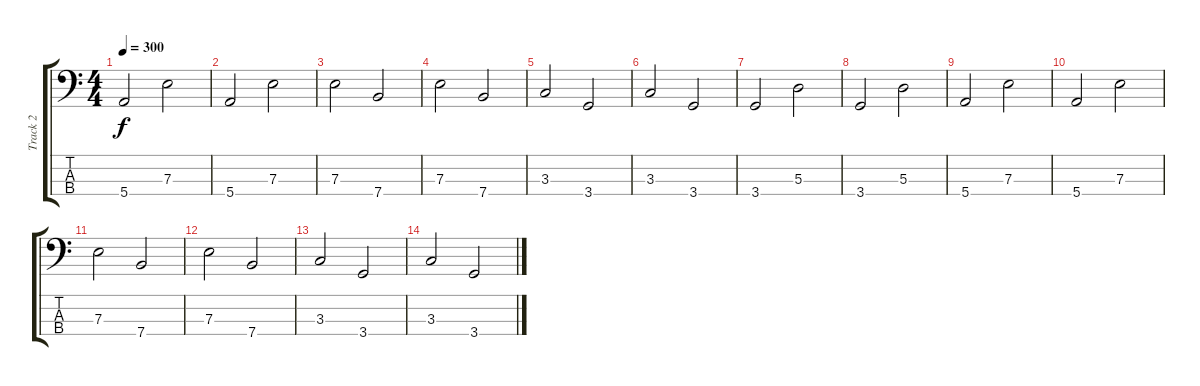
\track ("Track 2" "Track 2") {instrument acousticbass}
\staff {score tabs}
\tuning (G2 D2 A1 E1) {hide}
\ts (4 4)
\tempo 300
\clef f4
\ks c
5.4.2{dy f} 7.3.2 |
5.4.2 7.3.2 |
7.3.2 7.4.2 |
7.3.2 7.4.2 |
3.3.2 3.4.2 |
3.3.2 3.4.2 |
3.4.2 5.3.2 |
3.4.2 5.3.2 |
5.4.2 7.3.2 |
5.4.2 7.3.2 |
7.3.2 7.4.2 |
7.3.2 7.4.2 |
3.3.2 3.4.2 |
3.3.2 3.4.2
